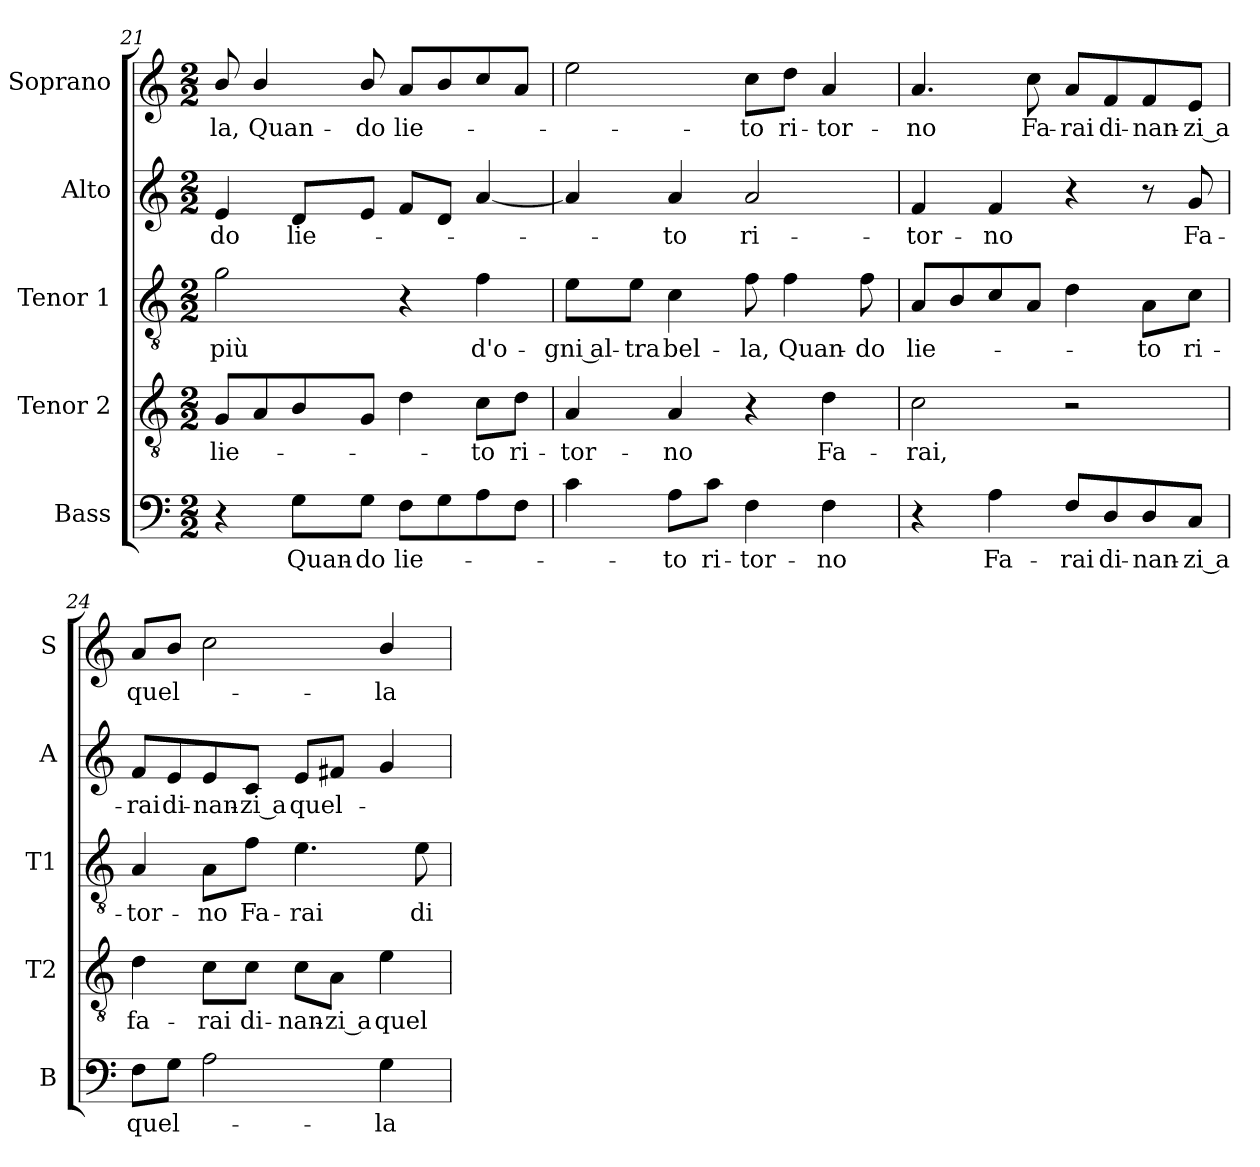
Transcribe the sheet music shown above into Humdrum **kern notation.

**kern	**text	**kern	**text	**kern	**text	**kern	**text	**kern	**text
*part5	*part5	*part4	*part4	*part3	*part3	*part2	*part2	*part1	*part1
*staff5	*staff5	*staff4	*staff4	*staff3	*staff3	*staff2	*staff2	*staff1	*staff1
*I"Bass	*	*I"Tenor 2	*	*I"Tenor 1	*	*I"Alto	*	*I"Soprano	*
*I'B	*	*I'T2	*	*I'T1	*	*I'A	*	*I'S	*
*clefF4	*	*clefGv2	*	*clefGv2	*	*clefG2	*	*clefG2	*
*	*	*ITrd7c12	*	*ITrd7c12	*	*	*	*	*
*k[]	*	*k[]	*	*k[]	*	*k[]	*	*k[]	*
*C:	*	*C:	*	*C:	*	*C:	*	*C:	*
*M2/2	*	*M2/2	*	*M2/2	*	*M2/2	*	*M2/2	*
=21	=21	=21	=21	=21	=21	=21	=21	=21	=21
!	!	!	!LO:LY:b:color=#000000	!	!	!	!	!	!
!	!	!	!	!	!LO:LY:b:color=#000000	!	!	!	!
!	!	!	!	!	!	!	!LO:LY:b:color=#000000	!	!
!	!	!	!	!	!	!	!	!	!LO:LY:b:color=#000000
4r	.	8GGi/L	lie-	2Gi\	più	4ei/	-do	8bi/	-la,
!	!	!	!	!	!	!	!	!	!LO:LY:b:color=#000000
.	.	8AAi/	.	.	.	.	.	4bi/	Quan-
!	!LO:LY:b:color=#000000	!	!	!	!	!	!	!	!
!	!	!	!	!	!	!	!LO:LY:b:color=#000000	!	!
8Gi\L	Quan-	8BBi/	.	.	.	8di/L	lie-	.	.
!	!LO:LY:b:color=#000000	!	!	!	!	!	!	!	!
!	!	!	!	!	!	!	!	!	!LO:LY:b:color=#000000
8Gi\J	-do	8GGi/J	.	.	.	8ei/J	.	8bi/	-do
!	!LO:LY:b:color=#000000	!	!	!	!	!	!	!	!
!	!	!	!	!	!	!	!	!	!LO:LY:b:color=#000000
8Fi\L	lie-	4Di\	.	4r	.	8fi/L	.	8ai/L	lie-
8Gi\	.	.	.	.	.	8di/J	.	8bi/	.
!	!	!	!LO:LY:b:color=#000000	!	!	!	!	!	!
!	!	!	!	!	!LO:LY:b:color=#000000	!	!	!	!
8Ai\	.	8Ci\L	-to	4Fi\	d'o-	[4ai/	.	8cci/	.
!	!	!	!LO:LY:b:color=#000000	!	!	!	!	!	!
8Fi\J	.	8Di\J	ri-	.	.	.	.	8ai/J	.
!!LO:PB:g=z
=22	=22	=22	=22	=22	=22	=22	=22	=22	=22
!	!	!	!LO:LY:b:color=#000000	!	!	!	!	!	!
!	!	!	!	!	!LO:LY:b:color=#000000	!	!	!	!
4ci\	.	4AAi/	-tor-	8Ei\L	-gni al-	4ai/]	.	2eei\	.
!	!	!	!	!	!LO:LY:b:color=#000000	!	!	!	!
.	.	.	.	8Ei\J	-tra	.	.	.	.
!	!LO:LY:b:color=#000000	!	!	!	!	!	!	!	!
!	!	!	!LO:LY:b:color=#000000	!	!	!	!	!	!
!	!	!	!	!	!LO:LY:b:color=#000000	!	!	!	!
!	!	!	!	!	!	!	!LO:LY:b:color=#000000	!	!
8Ai\L	-to	4AAi/	-no	4Ci\	bel-	4ai/	-to	.	.
!	!LO:LY:b:color=#000000	!	!	!	!	!	!	!	!
8ci\J	ri-	.	.	.	.	.	.	.	.
!	!LO:LY:b:color=#000000	!	!	!	!	!	!	!	!
!	!	!	!	!	!LO:LY:b:color=#000000	!	!	!	!
!	!	!	!	!	!	!	!LO:LY:b:color=#000000	!	!
!	!	!	!	!	!	!	!	!	!LO:LY:b:color=#000000
4Fi\	-tor-	4r	.	8Fi\	-la,	2ai/	ri-	8cci\L	-to
!	!	!	!	!	!LO:LY:b:color=#000000	!	!	!	!
!	!	!	!	!	!	!	!	!	!LO:LY:b:color=#000000
.	.	.	.	4Fi\	Quan-	.	.	8ddi\J	ri-
!	!LO:LY:b:color=#000000	!	!	!	!	!	!	!	!
!	!	!	!LO:LY:b:color=#000000	!	!	!	!	!	!
!	!	!	!	!	!	!	!	!	!LO:LY:b:color=#000000
4Fi\	-no	4Di\	Fa-	.	.	.	.	4ai/	-tor-
!	!	!	!	!	!LO:LY:b:color=#000000	!	!	!	!
.	.	.	.	8Fi\	-do	.	.	.	.
=23	=23	=23	=23	=23	=23	=23	=23	=23	=23
!	!	!	!LO:LY:b:color=#000000	!	!	!	!	!	!
!	!	!	!	!	!LO:LY:b:color=#000000	!	!	!	!
!	!	!	!	!	!	!	!LO:LY:b:color=#000000	!	!
!	!	!	!	!	!	!	!	!	!LO:LY:b:color=#000000
4r	.	2Ci\	-rai,	8AAi/L	lie-	4fi/	-tor-	4.ai/	-no
.	.	.	.	8BBi/	.	.	.	.	.
!	!LO:LY:b:color=#000000	!	!	!	!	!	!	!	!
!	!	!	!	!	!	!	!LO:LY:b:color=#000000	!	!
4Ai\	Fa-	.	.	8Ci/	.	4fi/	-no	.	.
!	!	!	!	!	!	!	!	!	!LO:LY:b:color=#000000
.	.	.	.	8AAi/J	.	.	.	8cci\	Fa-
!	!LO:LY:b:color=#000000	!	!	!	!	!	!	!	!
!	!	!	!	!	!	!	!	!	!LO:LY:b:color=#000000
8Fi/L	-rai	2r	.	4Di\	.	4r	.	8ai/L	-rai
!	!LO:LY:b:color=#000000	!	!	!	!	!	!	!	!
!	!	!	!	!	!	!	!	!	!LO:LY:b:color=#000000
8Di/	di-	.	.	.	.	.	.	8fi/	di-
!	!LO:LY:b:color=#000000	!	!	!	!	!	!	!	!
!	!	!	!	!	!LO:LY:b:color=#000000	!	!	!	!
!	!	!	!	!	!	!	!	!	!LO:LY:b:color=#000000
8Di/	-nan-	.	.	8AAi\L	-to	8r	.	8fi/	-nan-
!	!LO:LY:b:color=#000000	!	!	!	!	!	!	!	!
!	!	!	!	!	!LO:LY:b:color=#000000	!	!	!	!
!	!	!	!	!	!	!	!LO:LY:b:color=#000000	!	!
!	!	!	!	!	!	!	!	!	!LO:LY:b:color=#000000
8Ci/J	-zi a	.	.	8Ci\J	ri-	8gi/	Fa-	8ei/J	-zi a
=24	=24	=24	=24	=24	=24	=24	=24	=24	=24
!	!LO:LY:b:color=#000000	!	!	!	!	!	!	!	!
!	!	!	!LO:LY:b:color=#000000	!	!	!	!	!	!
!	!	!	!	!	!LO:LY:b:color=#000000	!	!	!	!
!	!	!	!	!	!	!	!LO:LY:b:color=#000000	!	!
!	!	!	!	!	!	!	!	!	!LO:LY:b:color=#000000
8Fi\L	quel-	4Di\	fa-	4AAi/	-tor-	8fi/L	-rai	8ai/L	quel-
!	!	!	!	!	!	!	!LO:LY:b:color=#000000	!	!
8Gi\J	.	.	.	.	.	8ei/	di-	8bi/J	.
!	!	!	!LO:LY:b:color=#000000	!	!	!	!	!	!
!	!	!	!	!	!LO:LY:b:color=#000000	!	!	!	!
!	!	!	!	!	!	!	!LO:LY:b:color=#000000	!	!
2Ai\	.	8Ci\L	-rai	8AAi\L	-no	8ei/	-nan-	2cci\	.
!	!	!	!LO:LY:b:color=#000000	!	!	!	!	!	!
!	!	!	!	!	!LO:LY:b:color=#000000	!	!	!	!
!	!	!	!	!	!	!	!LO:LY:b:color=#000000	!	!
.	.	8Ci\J	di-	8Fi\J	Fa-	8ci/J	-zi a	.	.
!	!	!	!LO:LY:b:color=#000000	!	!	!	!	!	!
!	!	!	!	!	!LO:LY:b:color=#000000	!	!	!	!
!	!	!	!	!	!	!	!LO:LY:b:color=#000000	!	!
.	.	8Ci\L	-nan-	4.Ei\	-rai	8ei/L	quel-	.	.
!	!	!	!LO:LY:b:color=#000000	!	!	!	!	!	!
.	.	8AAi\J	-zi a	.	.	8f#Xi/J	.	.	.
!	!LO:LY:b:color=#000000	!	!	!	!	!	!	!	!
!	!	!	!LO:LY:b:color=#000000	!	!	!	!	!	!
!	!	!	!	!	!	!	!	!	!LO:LY:b:color=#000000
4Gi\	-la	4Ei\	quel-	.	.	4gi/	.	4bi/	-la
!	!	!	!	!	!LO:LY:b:color=#000000	!	!	!	!
.	.	.	.	8Ei\	di-	.	.	.	.
=	=	=	=	=	=	=	=	=	=
*-	*-	*-	*-	*-	*-	*-	*-	*-	*-
